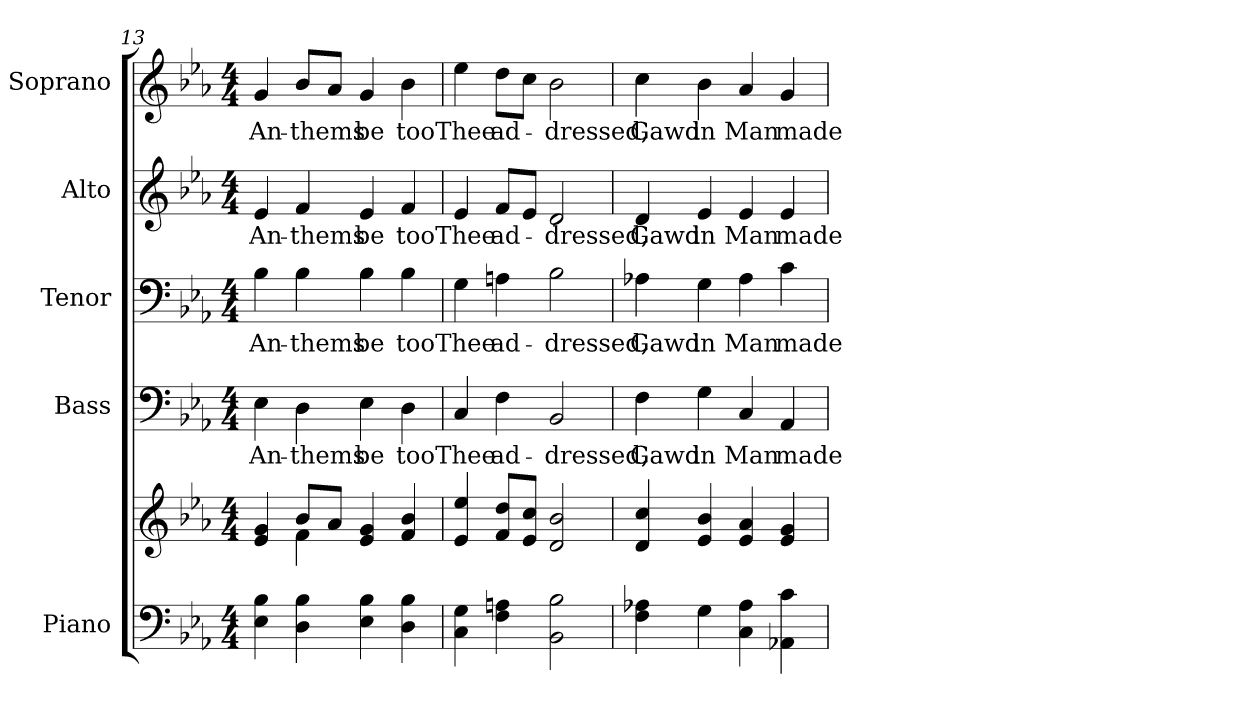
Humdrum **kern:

**kern	**kern	**kern	**text	**kern	**text	**kern	**text	**kern	**text
*part5	*part5	*part4	*part4	*part3	*part3	*part2	*part2	*part1	*part1
*staff6	*staff5	*staff4	*staff4	*staff3	*staff3	*staff2	*staff2	*staff1	*staff1
*I"Piano	*	*I"Bass	*	*I"Tenor	*	*I"Alto	*	*I"Soprano	*
*I'Pno.	*	*I'B.	*	*I'T.	*	*I'A.	*	*I'S.	*
!!LO:PB:g=z
*clefF4	*clefG2	*clefF4	*	*clefF4	*	*clefG2	*	*clefG2	*
*k[b-e-a-]	*k[b-e-a-]	*k[b-e-a-]	*	*k[b-e-a-]	*	*k[b-e-a-]	*	*k[b-e-a-]	*
*E-:	*E-:	*E-:	*	*E-:	*	*E-:	*	*E-:	*
*M4/4	*M4/4	*M4/4	*	*M4/4	*	*M4/4	*	*M4/4	*
=13	=13	=13	=13	=13	=13	=13	=13	=13	=13
*	*^	*	*	*	*	*	*	*	*
!	!	!	!	!LO:LY:b:color=#000000	!	!	!	!	!	!
!	!	!	!	!	!	!LO:LY:b:color=#000000	!	!	!	!
!	!	!	!	!	!	!	!	!LO:LY:b:color=#000000	!	!
!	!	!	!	!	!	!	!	!	!	!LO:LY:b:color=#000000
4E-i\ 4B-i	4e-i/ 4gi	4ryy	4E-i\	An-	4B-i\	An-	4e-i/	An-	4gi/	An-
!	!	!	!	!LO:LY:b:color=#000000	!	!	!	!	!	!
!	!	!	!	!	!	!LO:LY:b:color=#000000	!	!	!	!
!	!	!	!	!	!	!	!	!LO:LY:b:color=#000000	!	!
!	!	!	!	!	!	!	!	!	!	!LO:LY:b:color=#000000
4Di\ 4B-i	8b-i/L	4fi\	4Di\	-thems	4B-i\	-thems	4fi/	-thems	8b-i/L	-thems
.	8a-i/J	.	.	.	.	.	.	.	8a-i/J	.
!	!	!	!	!LO:LY:b:color=#000000	!	!	!	!	!	!
!	!	!	!	!	!	!LO:LY:b:color=#000000	!	!	!	!
!	!	!	!	!	!	!	!	!LO:LY:b:color=#000000	!	!
!	!	!	!	!	!	!	!	!	!	!LO:LY:b:color=#000000
4E-i\ 4B-i	4e-i/ 4gi	2ryy	4E-i\	be	4B-i\	be	4e-i/	be	4gi/	be
!	!	!	!	!LO:LY:b:color=#000000	!	!	!	!	!	!
!	!	!	!	!	!	!LO:LY:b:color=#000000	!	!	!	!
!	!	!	!	!	!	!	!	!LO:LY:b:color=#000000	!	!
!	!	!	!	!	!	!	!	!	!	!LO:LY:b:color=#000000
4Di\ 4B-i	4fi/ 4b-i	.	4Di\	too	4B-i\	too	4fi/	too	4b-i\	too
*	*v	*v	*	*	*	*	*	*	*	*
=14	=14	=14	=14	=14	=14	=14	=14	=14	=14
!	!	!	!LO:LY:b:color=#000000	!	!	!	!	!	!
!	!	!	!	!	!LO:LY:b:color=#000000	!	!	!	!
!	!	!	!	!	!	!	!LO:LY:b:color=#000000	!	!
!	!	!	!	!	!	!	!	!	!LO:LY:b:color=#000000
4Ci\ 4Gi	4e-i/ 4ee-i	4Ci/	Thee	4Gi\	Thee	4e-i/	Thee	4ee-i\	Thee
!	!	!	!LO:LY:b:color=#000000	!	!	!	!	!	!
!	!	!	!	!	!LO:LY:b:color=#000000	!	!	!	!
!	!	!	!	!	!	!	!LO:LY:b:color=#000000	!	!
!	!	!	!	!	!	!	!	!	!LO:LY:b:color=#000000
4Fi\ 4Ani	8fi/ 8ddiL	4Fi\	ad-	4Ani\	ad-	8fi/L	ad-	8ddi\L	ad-
.	8e-i/ 8cciJ	.	.	.	.	8e-i/J	.	8cci\J	.
!	!	!	!LO:LY:b:color=#000000	!	!	!	!	!	!
!	!	!	!	!	!LO:LY:b:color=#000000	!	!	!	!
!	!	!	!	!	!	!	!LO:LY:b:color=#000000	!	!
!	!	!	!	!	!	!	!	!	!LO:LY:b:color=#000000
2BB-i\ 2B-i	2di/ 2b-i	2BB-i/	-dressed,	2B-i\	-dressed,	2di/	-dressed,	2b-i\	-dressed,
=15	=15	=15	=15	=15	=15	=15	=15	=15	=15
!	!	!	!LO:LY:b:color=#000000	!	!	!	!	!	!
!	!	!	!	!	!LO:LY:b:color=#000000	!	!	!	!
!	!	!	!	!	!	!	!LO:LY:b:color=#000000	!	!
!	!	!	!	!	!	!	!	!	!LO:LY:b:color=#000000
4Fi\ 4A-Xi	4di/ 4cci	4Fi\	Gawd	4A-Xi\	Gawd	4di/	Gawd	4cci\	Gawd
!	!	!	!LO:LY:b:color=#000000	!	!	!	!	!	!
!	!	!	!	!	!LO:LY:b:color=#000000	!	!	!	!
!	!	!	!	!	!	!	!LO:LY:b:color=#000000	!	!
!	!	!	!	!	!	!	!	!	!LO:LY:b:color=#000000
4Gi\	4e-i/ 4b-i	4Gi\	in	4Gi\	in	4e-i/	in	4b-i\	in
!	!	!	!LO:LY:b:color=#000000	!	!	!	!	!	!
!	!	!	!	!	!LO:LY:b:color=#000000	!	!	!	!
!	!	!	!	!	!	!	!LO:LY:b:color=#000000	!	!
!	!	!	!	!	!	!	!	!	!LO:LY:b:color=#000000
4Ci\ 4A-i	4e-i/ 4a-i	4Ci/	Man	4A-i\	Man	4e-i/	Man	4a-i/	Man
!	!	!	!LO:LY:b:color=#000000	!	!	!	!	!	!
!	!	!	!	!	!LO:LY:b:color=#000000	!	!	!	!
!	!	!	!	!	!	!	!LO:LY:b:color=#000000	!	!
!	!	!	!	!	!	!	!	!	!LO:LY:b:color=#000000
4AA-Xi\ 4ci	4e-i/ 4gi	4AA-i/	made	4ci\	made	4e-i/	made	4gi/	made
=	=	=	=	=	=	=	=	=	=
*-	*-	*-	*-	*-	*-	*-	*-	*-	*-
